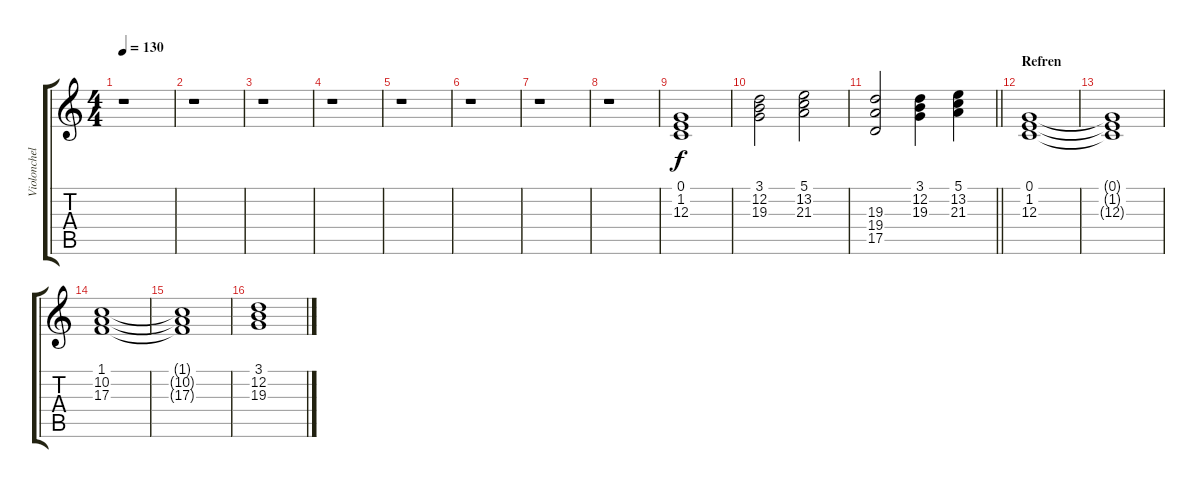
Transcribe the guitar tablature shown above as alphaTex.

\track ("Violonchelo/pratnja" "Violonchel") {instrument cello}
\staff {score tabs}
\tuning (E4 B3 G3 D3 A2 E2) {hide}
\ts (4 4)
\tempo 130
\clef g2
\ks c
r.1{dy f} |
r.1 |
r.1 |
r.1 |
r.1 |
r.1 |
r.1 |
r.1 |
(0.1 1.2 12.3).1{volume 11 instrument stringensemble2} |
(3.1 12.2 19.3).2 (5.1 13.2 21.3).2 |
\barLineRight lightlight
(19.3 19.4 17.5).2 (3.1 12.2 19.3).4 (5.1 13.2 21.3).4 |
\section ("" "Refren")
(0.1 1.2 12.3).1 |
(0.1{t} 1.2{t} 12.3{t}).1 |
(1.1 10.2 17.3).1 |
(1.1{t} 10.2{t} 17.3{t}).1 |
(3.1 12.2 19.3).1
